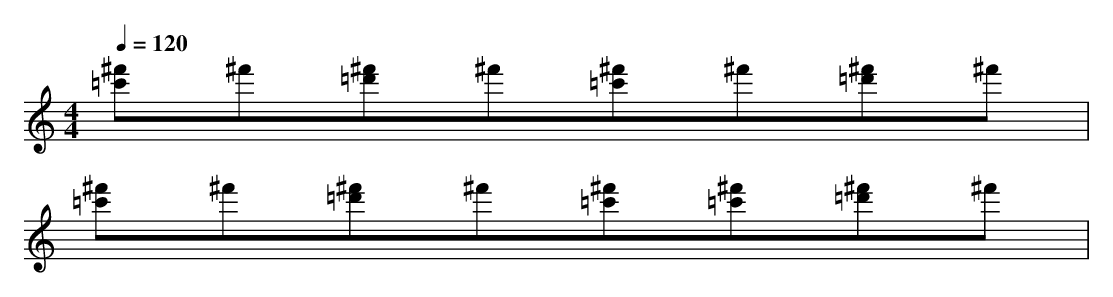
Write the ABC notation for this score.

X:1
M:4/4
Q:1/4=120
K:C
V:Drums
L:1/8
[^f'=c']^f'[^f'=d']^f'[^f'=c']^f'[^f'=d']^f'|
[^f'=c']^f'[^f'=d']^f'[^f'=c'][^f'=c'][^f'=d']^f'|
